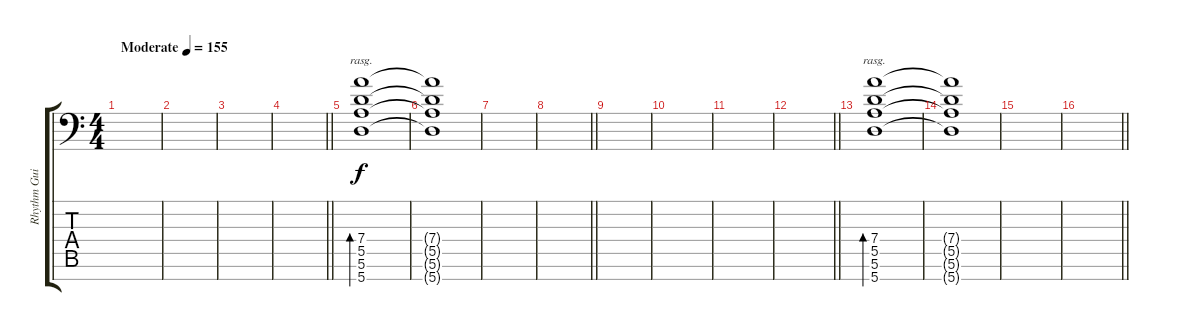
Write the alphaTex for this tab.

\track ("Rhythm Guitar" "Rhythm Gui") {instrument distortionguitar}
\staff {score tabs}
\tuning (E4 B3 G3 D3 A2 E2 A1) {hide}
\ts (4 4)
\tempo (155 "Moderate")
\clef f4
\ks c
|
|
|
\barLineRight lightlight
|
(7.4 5.5 5.6 5.7).1{bd 480 rasg ii} |
(7.4{t} 5.5{t} 5.6{t} 5.7{t}).1 |
|
\barLineRight lightlight
|
|
|
|
\barLineRight lightlight
|
(7.4 5.5 5.6 5.7).1{bd 480 rasg ii} |
(7.4{t} 5.5{t} 5.6{t} 5.7{t}).1 |
|
\barLineRight lightlight
